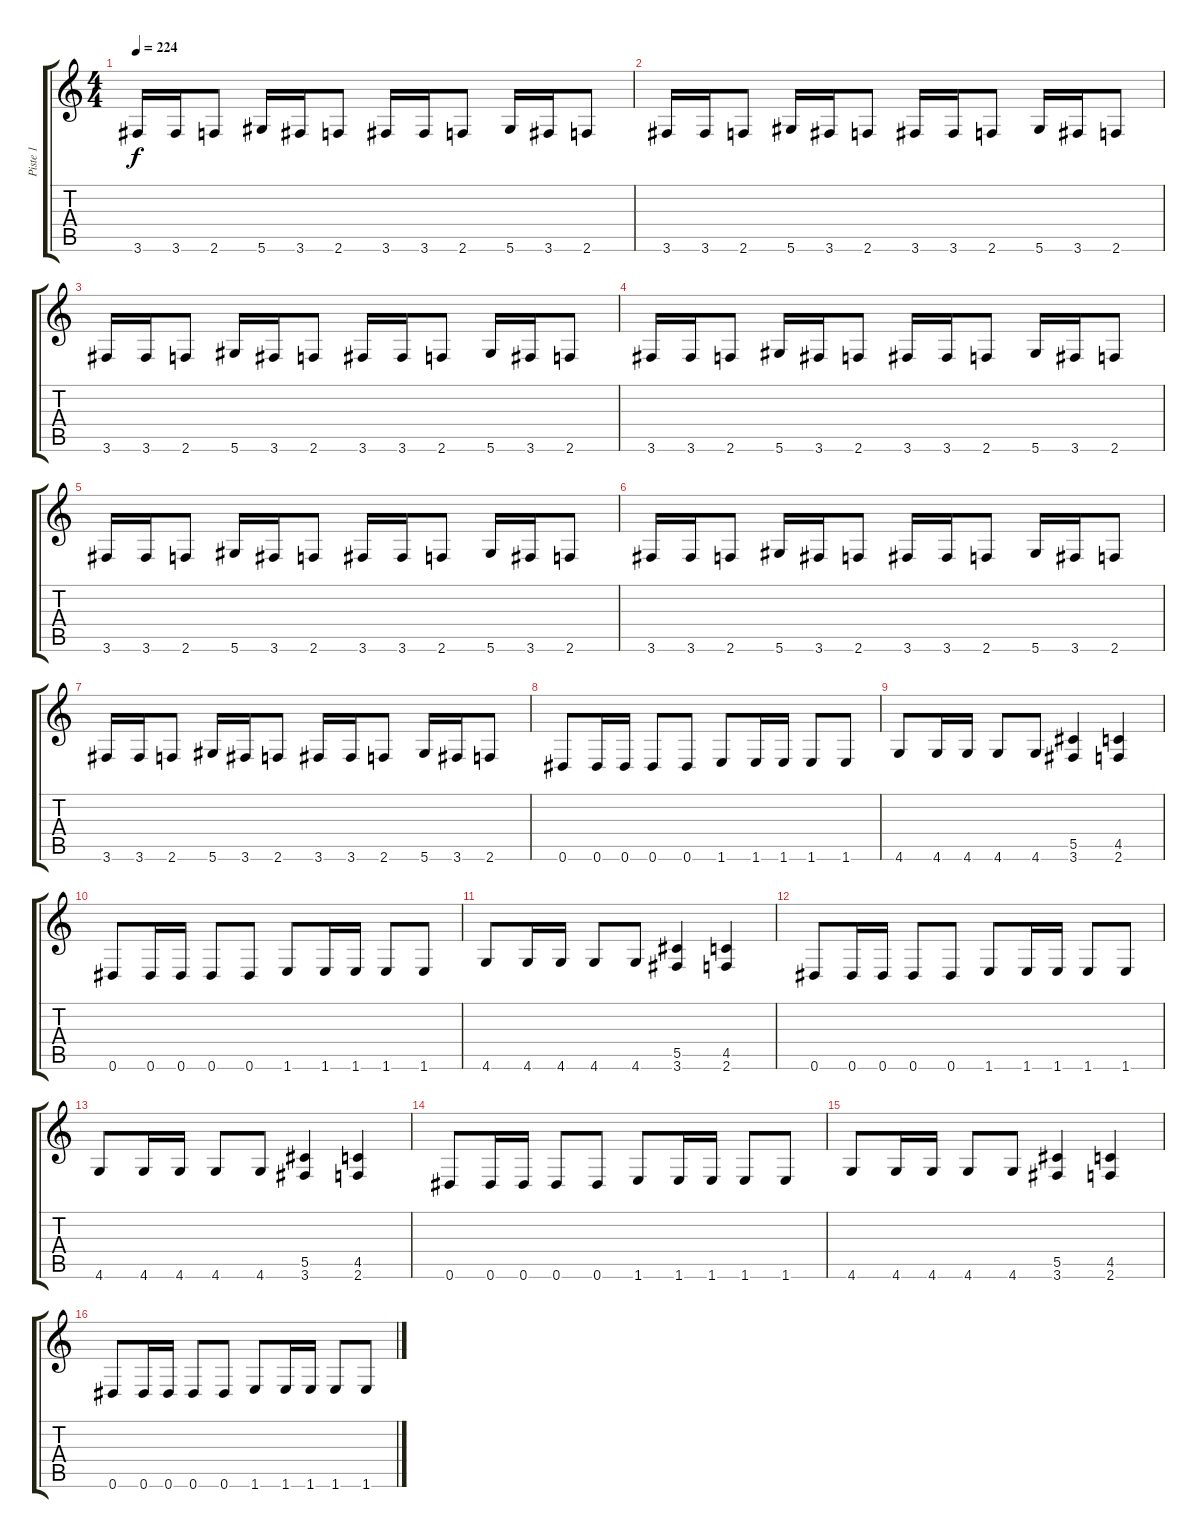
\track ("Piste 1" "Piste 1") {instrument distortionguitar}
\staff {score tabs}
\tuning (Eb4 Bb3 Gb3 Db3 Ab2 Eb2) {hide}
\ts (4 4)
\tempo 224
\clef g2
\ks c
3.6.16{dy f} 3.6.16 2.6.8 5.6.16 3.6.16 2.6.8 3.6.16 3.6.16 2.6.8 5.6.16 3.6.16 2.6.8 |
3.6.16 3.6.16 2.6.8 5.6.16 3.6.16 2.6.8 3.6.16 3.6.16 2.6.8 5.6.16 3.6.16 2.6.8 |
3.6.16 3.6.16 2.6.8 5.6.16 3.6.16 2.6.8 3.6.16 3.6.16 2.6.8 5.6.16 3.6.16 2.6.8 |
3.6.16 3.6.16 2.6.8 5.6.16 3.6.16 2.6.8 3.6.16 3.6.16 2.6.8 5.6.16 3.6.16 2.6.8 |
3.6.16 3.6.16 2.6.8 5.6.16 3.6.16 2.6.8 3.6.16 3.6.16 2.6.8 5.6.16 3.6.16 2.6.8 |
3.6.16 3.6.16 2.6.8 5.6.16 3.6.16 2.6.8 3.6.16 3.6.16 2.6.8 5.6.16 3.6.16 2.6.8 |
3.6.16 3.6.16 2.6.8 5.6.16 3.6.16 2.6.8 3.6.16 3.6.16 2.6.8 5.6.16 3.6.16 2.6.8 |
0.6.8 0.6.16 0.6.16 0.6.8 0.6.8 1.6.8 1.6.16 1.6.16 1.6.8 1.6.8 |
4.6.8 4.6.16 4.6.16 4.6.8 4.6.8 (5.5 3.6).4 (4.5 2.6).4 |
0.6.8 0.6.16 0.6.16 0.6.8 0.6.8 1.6.8 1.6.16 1.6.16 1.6.8 1.6.8 |
4.6.8 4.6.16 4.6.16 4.6.8 4.6.8 (5.5 3.6).4 (4.5 2.6).4 |
0.6.8 0.6.16 0.6.16 0.6.8 0.6.8 1.6.8 1.6.16 1.6.16 1.6.8 1.6.8 |
4.6.8 4.6.16 4.6.16 4.6.8 4.6.8 (5.5 3.6).4 (4.5 2.6).4 |
0.6.8 0.6.16 0.6.16 0.6.8 0.6.8 1.6.8 1.6.16 1.6.16 1.6.8 1.6.8 |
4.6.8 4.6.16 4.6.16 4.6.8 4.6.8 (5.5 3.6).4 (4.5 2.6).4 |
0.6.8 0.6.16 0.6.16 0.6.8 0.6.8 1.6.8 1.6.16 1.6.16 1.6.8 1.6.8
